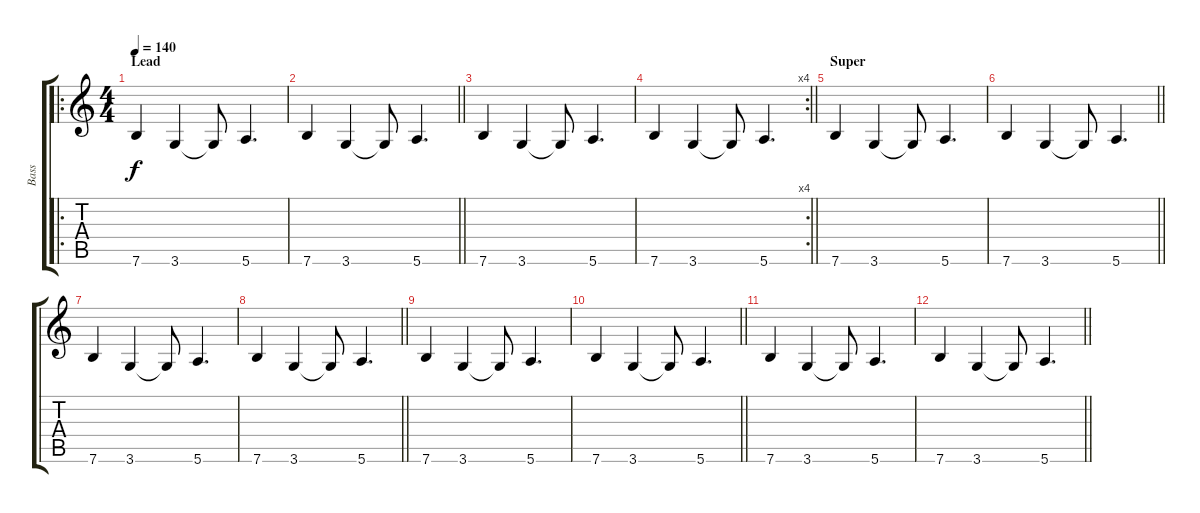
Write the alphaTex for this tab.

\track ("Bass" "Bass") {instrument fretlessbass}
\staff {score tabs}
\tuning (E4 B3 G3 D3 A2 E2) {hide}
\ro
\ts (4 4)
\section ("" "Lead")
\tempo 140
\clef g2
\ks c
7.6.4{dy f} 3.6.4 3.6{t}.8 5.6.4{d} |
\barLineRight lightlight
7.6.4 3.6.4 3.6{t}.8 5.6.4{d} |
7.6.4 3.6.4 3.6{t}.8 5.6.4{d} |
\rc 4
\barLineRight lightlight
7.6.4 3.6.4 3.6{t}.8 5.6.4{d} |
\section ("" "Super")
7.6.4 3.6.4 3.6{t}.8 5.6.4{d} |
\barLineRight lightlight
7.6.4 3.6.4 3.6{t}.8 5.6.4{d} |
7.6.4 3.6.4 3.6{t}.8 5.6.4{d} |
\barLineRight lightlight
7.6.4 3.6.4 3.6{t}.8 5.6.4{d} |
7.6.4 3.6.4 3.6{t}.8 5.6.4{d} |
\barLineRight lightlight
7.6.4 3.6.4 3.6{t}.8 5.6.4{d} |
7.6.4 3.6.4 3.6{t}.8 5.6.4{d} |
\barLineRight lightlight
7.6.4 3.6.4 3.6{t}.8 5.6.4{d}
